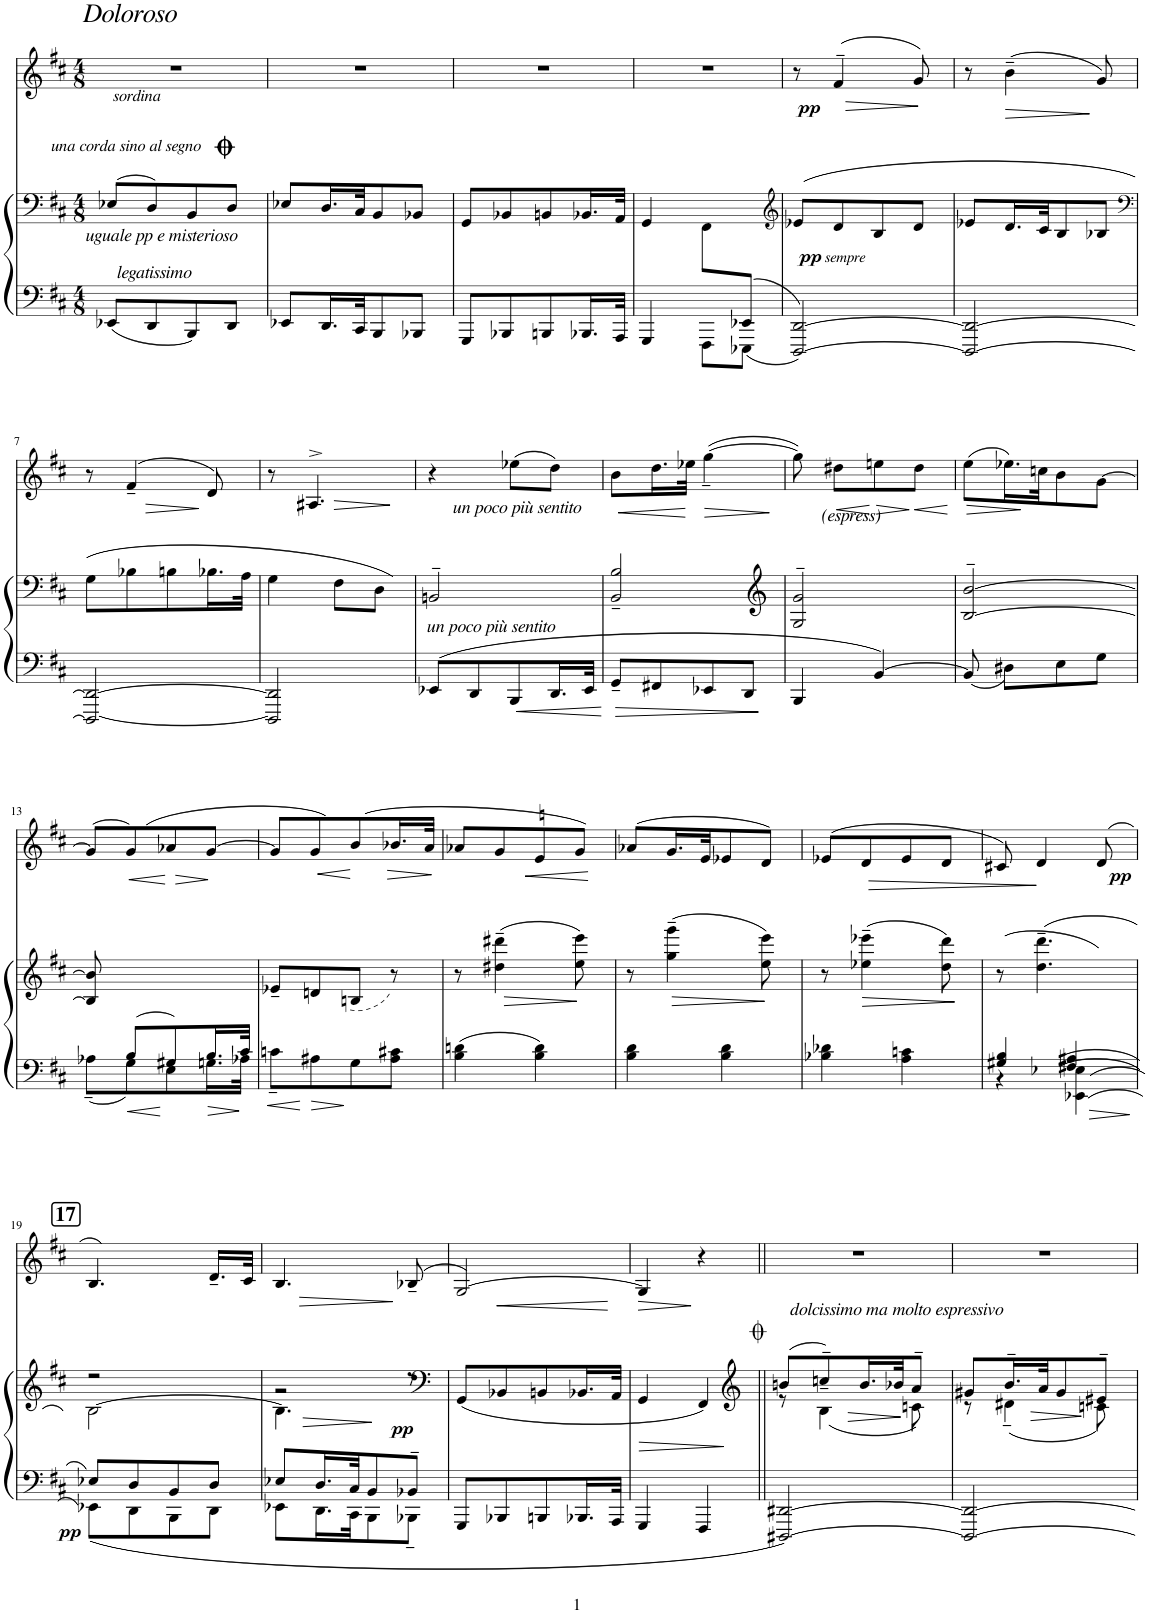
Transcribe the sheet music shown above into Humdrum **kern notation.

**kern	**kern	**dynam	**kern	**dynam
*part2	*part2	*part2	*part1	*part1
*staff3	*staff2	*staff2/3	*staff1	*staff1
*I"Piano	*	*	*I"Violin	*
*	*	*	*I'Vln	*
*clefF4	*clefF4	*	*clefG2	*
*k[f#c#]	*k[f#c#]	*	*k[f#c#]	*
*M4/8	*M4/8	*	*M4/8	*
=1	=1	=1	=1	=1
!	!	!	!LO:TX:a:i:t=Doloroso	!
!	!	!	!LO:TX:b:i:t=sordina	!
!	!LO:TX:a:i:t=una corda sino al segno	!	!	!
!	!LO:TX:b:i:t=uguale pp e misterioso	!	!	!
!LO:TX:a:i:t=legatissimo	!	!	!	!
8EE-X/L	(>8E-X/L	.	2r	.
8DD/	8D/)	.	.	.
8BBB/	8BB/	.	.	.
8DD/J	8D/J	.	.	.
=2	=2	=2	=2	=2
8EE-X/L	8E-X/L	.	2r	.
16.DD/L	16.D/L	.	.	.
32CC#/JK	32C#/JK	.	.	.
8BBB/	8BB/	.	.	.
8BBB-X/J	8BB-X/J	.	.	.
=3	=3	=3	=3	=3
8GGG/L	8GG/L	.	2r	.
8BBB-X/	8BB-X/	.	.	.
8BBBn/	8BBn/	.	.	.
16.BBB-X/L	16.BB-X/L	.	.	.
32AAA/JJk	32AA/JJk	.	.	.
=4	=4	=4	=4	=4
*^	*	*	*	*
4.ryy	4GGG/	4GG/	.	2r	.
.	8FFF#\L	8FF#\L	.	.	.
8EE-X/J	8EEE-X\J	8ryy	.	.	.
*v	*v	*	*	*	*
=5	=5	=5	=5	=5
*	*clefG2	*	*	*
*k[f#c#]	*k[f#c#]	*	*k[f#c#]	*
*D:	*D:	*	*D:	*
*^	*	*	*	*
!	!	!	!	!	!LO:DY:b
*v	*v	*	*	*	*
[>2DDD/ [2DD/	(>8e-X/L	.	8r	pp
!	!	!LO:DY:b	!	!LO:HP:b
!	!	!LO:DY:n=1:b	!	!
.	8d/	pp other-dynamics	(>4f#~>/	>
.	8B/	.	.	.
.	8d/J	.	8g/)	]
=6	=6	=6	=6	=6
2DDD/_ 2DD/_	8e-X/L	.	8r	.
!	!	!	!	!LO:HP:b
.	16.d/L	.	(>4b~\	>
.	32c#/JK	.	.	.
.	8B/	.	.	.
.	8B-X/J	.	8g/)	]
!!LO:LB:g=z
=7	=7	=7	=7	=7
*	*clefF4	*	*	*
*k[f#c#]	*k[f#c#]	*	*k[f#c#]	*
*D:	*D:	*	*D:	*
2DDD/_ 2DD/_	8G\L	.	8r	.
!	!	!	!	!LO:HP:b
.	8B-X\	.	(>4f#~/	>
.	8Bn\	.	.	.
.	16.B-X\L	.	8d/)	]
.	32A\JJk	.	.	.
=8	=8	=8	=8	=8
2DDD/] 2DD/]	4G\	.	8r	.
!	!	!	!	!LO:HP:b
.	.	.	4.A#X^>/	>
.	8F#\L	.	.	.
.	8D\J)	.	.	.
.	.	.	.	]
=9	=9	=9	=9	=9
!	!	!	!LO:TX:b:i:t=un poco più sentito	!
!LO:TX:a:i:t=un poco più sentito	!	!	!	!
8EE-X/L	2BBn~>/	.	4r	.
8DD/	.	.	.	.
8BBB/	.	.	(8ee-X\L	.
16.DD/L	.	.	8dd\J)	.
32EE-/JJk	.	.	.	.
=10	=10	=10	=10	=10
!	!	!	!	!LO:HP:b
8GG~/L	2BB/~ 2B/~	.	8b\L	<
8FF#X/	.	.	16.dd\L	.
.	.	.	32ee-X\JJk	[
!	!	!	!	!LO:HP:b
8EE-X/	.	.	(>[4gg~<\	>
8DD/J	.	.	.	.
.	.	.	.	]
=11	=11	=11	=11	=11
4BBB/	2G/~> 2g/~>	.	8gg\])	.
!	!	!	!LO:TX:b:i:t=(espress)	!
!	!	!	!	!LO:HP:b
.	.	.	8dd#X\L	<
!	!	!	!	!LO:HP:n=1:b
[>4BB/	.	.	8een\	[ >
!	!	!	!	!LO:HP:n=1:b
.	.	.	8dd#\J	] <
.	.	.	.	[
=12	=12	=12	=12	=12
!	!	!	!	!LO:HP:b
8BB/]	[>2B/~> [2b/~>	.	(>8ee\L	>
8D#X\L	.	.	16.ee-X\L)	]
.	.	.	32ccn\JK	.
8E\	.	.	8b\	.
8G\J	.	.	[8g\J	.
!!LO:LB:g=z
=13	=13	=13	=13	=13
*^	*	*	*	*
!	!	!	!	!	!LO:HP:b
8ryy	8A-X~<\L	8B/] 8b/]	.	(>8g/L]	<
8B/L	8G\	4.ryy	.	(>8g/)	.
!	!	!	!	!	!LO:HP:n=1:b
8G#X/	8E\	.	.	8a-X/	[ >
16.B/L	16.Gn\L	.	.	[>8g/J	]
32c#/JJk	32A-X\JJk	.	.	.	.
*v	*v	*	*	*	*
=14	=14	=14	=14	=14
8cn~<\L	8e-X~/L	.	8g/L]	.
!	!	!	!	!LO:HP:b
8A#X\	8dn/	.	(>8g/)	<
8G\	(8Bn/J	.	8b/	[
!	!	!	!	!LO:HP:b
8A#\ 8c#X\J	8r)	.	16.b-X/L	>
.	.	.	32a/JJk	.
.	.	.	.	]
=15	=15	=15	=15	=15
4B\ 4dn\	8r	.	8a-X/L	.
!	!	!LO:HP:b	!	!
.	(>4dd#X\~ 4ddd#X\~	>	8g/	.
!	!	!	!	!LO:HP:b
4B\ 4d\	.	.	8en/)	<
.	8ee\ 8eee\)	]	8g/J	.
.	.	.	.	[
=16	=16	=16	=16	=16
4B\ 4d\	8r	.	(>8a-X/L	.
!	!	!LO:HP:b	!	!
.	(>(4gg\~ 4ggg\~	>	16.g/L	.
.	.	.	32e/JK	.
4B\ 4d\	.	.	8e-X/	.
.	8ee\ 8eee\))	.	8d/J)	.
.	.	]	.	.
=17	=17	=17	=17	=17
4B-X\ 4d-X\	8r	.	(>8e-X/L	.
!	!	!LO:HP:b	!	!LO:HP:b
.	(>4ee-X\~ 4eee-X\~	>	8d/	>
4A\ 4cn\	.	.	8e-/	.
.	8dd\ 8ddd\)	.	8d/J	.
.	.	]	.	.
=18	=18	=18	=18	=18
*^	*	*	*	*
*	*^	*	*	*	*
4G#X/ 4B/	4r	4ryy	8r	.	8c#X/)	.
.	.	.	(4.dd\~ 4.ddd\~	.	4d/	]
4F#X/ 4A#X/	4ryy	4EE-X\ 4E-X\	.	.	.	.
!	!	!	!	!	!	!LO:DY:b
.	.	.	.	.	(>8d/	pp
*	*v	*v	*	*	*	*
!!LO:LB:g=z
!!LO:REH:place=s1:a:B:cj:fs=14:t=17
=19	=19	=19	=19	=19	=19
*	*	*^	*	*	*
!	!	!	!	!LO:DY:b=2	!	!
8E-X/L	8EE-X\L	2r)	[>2B\	pp	4.B/)	.
8D/	8DD\	.	.	.	.	.
8BB/	8BBB\	.	.	.	.	.
8D/J	8DD\J	.	.	.	16.d~/LL	.
.	.	.	.	.	32c#/JJk	.
=20	=20	=20	=20	=20	=20	=20
!	!	!	!	!LO:HP:b	!	!LO:HP:b
8E-X/L	8EE-X\L	4.B\]	2r	>	4.B/	>
16.D/L	16.DD\L	.	.	.	.	.
32C#/JK	32CC#\JK	.	.	.	.	.
8BB/	8BBB\	.	.	.	.	.
!	!	!	!	!LO:DY:b	!	!
8BB-X~/J	8BBB-X~\J	8r	.	pp	(>8B-X~/	]
*v	*v	*	*	*	*	*
*	*v	*v	*	*	*
.	.	]	.	.
=21	=21	=21	=21	=21
!	!	!	!	!LO:HP:b
8GGG/L	(8GG/L	.	[>2G/)	<
8BBB-X/	8BB-X/	.	.	.
8BBBn/	8BBn/	.	.	.
16.BBB-X/L	16.BB-X/L	.	.	.
32AAA/JJk	32AA/JJk	.	.	.
.	.	.	.	[
=22	=22	=22	=22	=22
!	!	!LO:HP:b	!	!LO:HP:b
4GGG/	4GG/	>	4G/]	>
4FFF#/	4FF#/)	.	4r	]
.	.	]	.	.
=23||	=23||	=23||	=23||	=23||
*	*^	*	*	*
!	!LO:TX:a:i:t=dolcissimo ma molto espressivo	!	!	!	!
[>2DDD#X/ [2DD#X/	(>8bn/L	8r	.	2r	.
.	8ccn~<~>/)	(4B\	.	.	.
!	!	!	!LO:HP:b	!	!
.	16.b/L	.	>	.	.
.	32b-X/JK	.	]	.	.
.	8a~/J	8cn\)	.	.	.
=24	=24	=24	=24	=24	=24
2DDD#/_ 2DD#/_	8g#X/L	8r	.	2r	.
.	16.b~/L	(<4d#X~\	.	.	.
!	!	!	!LO:HP:b	!	!
.	32a/JK	.	>	.	.
.	8g#/	.	.	.	.
.	8e#X~/J	8cn\)	]	.	.
*	*v	*v	*	*	*
=	=	=	=	=
*-	*-	*-	*-	*-
